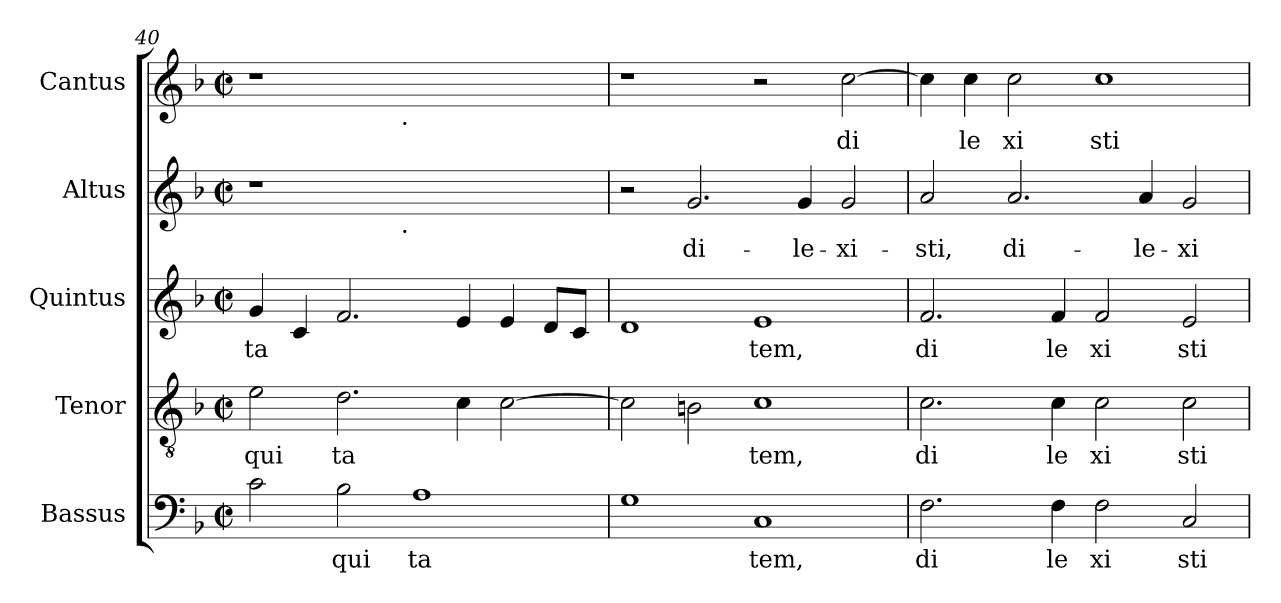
**kern	**text	**kern	**text	**kern	**text	**kern	**text	**kern	**text
*part5	*part5	*part4	*part4	*part3	*part3	*part2	*part2	*part1	*part1
*staff5	*staff5	*staff4	*staff4	*staff3	*staff3	*staff2	*staff2	*staff1	*staff1
*I"Bassus	*	*I"Tenor	*	*I"Quintus	*	*I"Altus	*	*I"Cantus	*
!!LO:PB:g=z
*clefF4	*	*clefGv2	*	*clefG2	*	*clefG2	*	*clefG2	*
*k[b-]	*	*k[b-]	*	*k[b-]	*	*k[b-]	*	*k[b-]	*
*F:	*	*F:	*	*F:	*	*F:	*	*F:	*
*M2/2	*	*M2/2	*	*M2/2	*	*M2/2	*	*M2/2	*
*met(c|)	*	*met(c|)	*	*met(c|)	*	*met(c|)	*	*met(c|)	*
=40	=40	=40	=40	=40	=40	=40	=40	=40	=40
!	!LO:LY:b:cj	!	!LO:LY:b:cj	!	!LO:LY:b:cj	!	!	!	!
*	*	*	*	*	*	*^	*	*^	*
2c\	.	2e\	-qui	4g/	ta	1r	2ryy	.	1r	2ryy	.
!	!	!	!	!	!LO:LY:b:cj	!	!	!	!	!	!
.	.	.	.	4c/	.	.	.	.	.	.	.
!	!LO:LY:b:cj	!	!LO:LY:b:cj	!	!LO:LY:b:cj	!	!	!	!	!	!
2B-\	qui	2.d\	ta	2.f/	.	.	4...ryy	.	.	4...ryy	.
!	!	!	!	!	!	!	!	!	!	!LO:TX:b:t=.	!
!	!	!	!	!	!	!	!LO:TX:b:t=.	!	!	!	!
.	.	.	.	.	.	.	1ryy	.	.	1ryy	.
!	!LO:LY:b:cj	!	!	!	!	!	!	!	!	!	!
1A	ta	.	.	.	.	1ryy	.	.	1ryy	.	.
!	!	!	!LO:LY:b:cj	!	!LO:LY:b:cj	!	!	!	!	!	!
.	.	4c\	.	4e/	.	.	.	.	.	.	.
!	!	!	!LO:LY:b:cj	!	!LO:LY:b:cj	!	!	!	!	!	!
.	.	[>2c\	.	4e/	.	.	.	.	.	.	.
!	!	!	!	!	!LO:LY:b:cj	!	!	!	!	!	!
.	.	.	.	8d/L	.	.	.	.	.	.	.
!	!	!	!	!	!LO:LY:b:cj	!	!	!	!	!	!
.	.	.	.	8c/J	.	.	.	.	.	.	.
.	.	.	.	.	.	.	32ryy	.	.	32ryy	.
=41	=41	=41	=41	=41	=41	=41	=41	=41	=41	=41	=41
!	!LO:LY:b:cj	!	!LO:LY:b:cj	!	!LO:LY:b:cj	!	!	!	!	!	!
*	*	*	*	*	*	*v	*v	*	*	*	*
*	*	*	*	*	*	*	*	*v	*v	*
1G	.	2c\]	.	1d	.	2r	.	1r	.
!	!	!	!LO:LY:b:cj	!	!	!	!LO:LY:b:cj	!	!
.	.	2B\	.	.	.	2.g/	di-	.	.
!	!LO:LY:b:cj	!	!LO:LY:b:cj	!	!LO:LY:b:cj	!	!	!	!
1C	tem,	1c	tem,	1e	tem,	.	.	2r	.
!	!	!	!	!	!	!	!LO:LY:b:cj	!	!
.	.	.	.	.	.	4g/	-le-	.	.
!	!	!	!	!	!	!	!LO:LY:b:cj	!	!LO:LY:b:cj
.	.	.	.	.	.	2g/	-xi-	[>2cc\	di
=42	=42	=42	=42	=42	=42	=42	=42	=42	=42
!	!LO:LY:b:cj	!	!LO:LY:b:cj	!	!LO:LY:b:cj	!	!LO:LY:b:cj	!	!LO:LY:b:cj
2.F\	di	2.c\	di	2.f/	di	2a/	-sti,	4cc\]	.
!	!	!	!	!	!	!	!	!	!LO:LY:b:cj
.	.	.	.	.	.	.	.	4cc\	le
!	!	!	!	!	!	!	!LO:LY:b:cj	!	!LO:LY:b:cj
.	.	.	.	.	.	2.a/	di-	2cc\	xi
!	!LO:LY:b:cj	!	!LO:LY:b:cj	!	!LO:LY:b:cj	!	!	!	!
4F\	le	4c\	le	4f/	le	.	.	.	.
!	!LO:LY:b:cj	!	!LO:LY:b:cj	!	!LO:LY:b:cj	!	!	!	!LO:LY:b:cj
2F\	xi	2c\	xi	2f/	xi	.	.	1cc	sti
!	!	!	!	!	!	!	!LO:LY:b:cj	!	!
.	.	.	.	.	.	4a/	-le-	.	.
!	!LO:LY:b:cj	!	!LO:LY:b:cj	!	!LO:LY:b:cj	!	!LO:LY:b:cj	!	!
2C/	sti	2c\	sti	2e/	sti	2g/	-xi-	.	.
=	=	=	=	=	=	=	=	=	=
*-	*-	*-	*-	*-	*-	*-	*-	*-	*-
